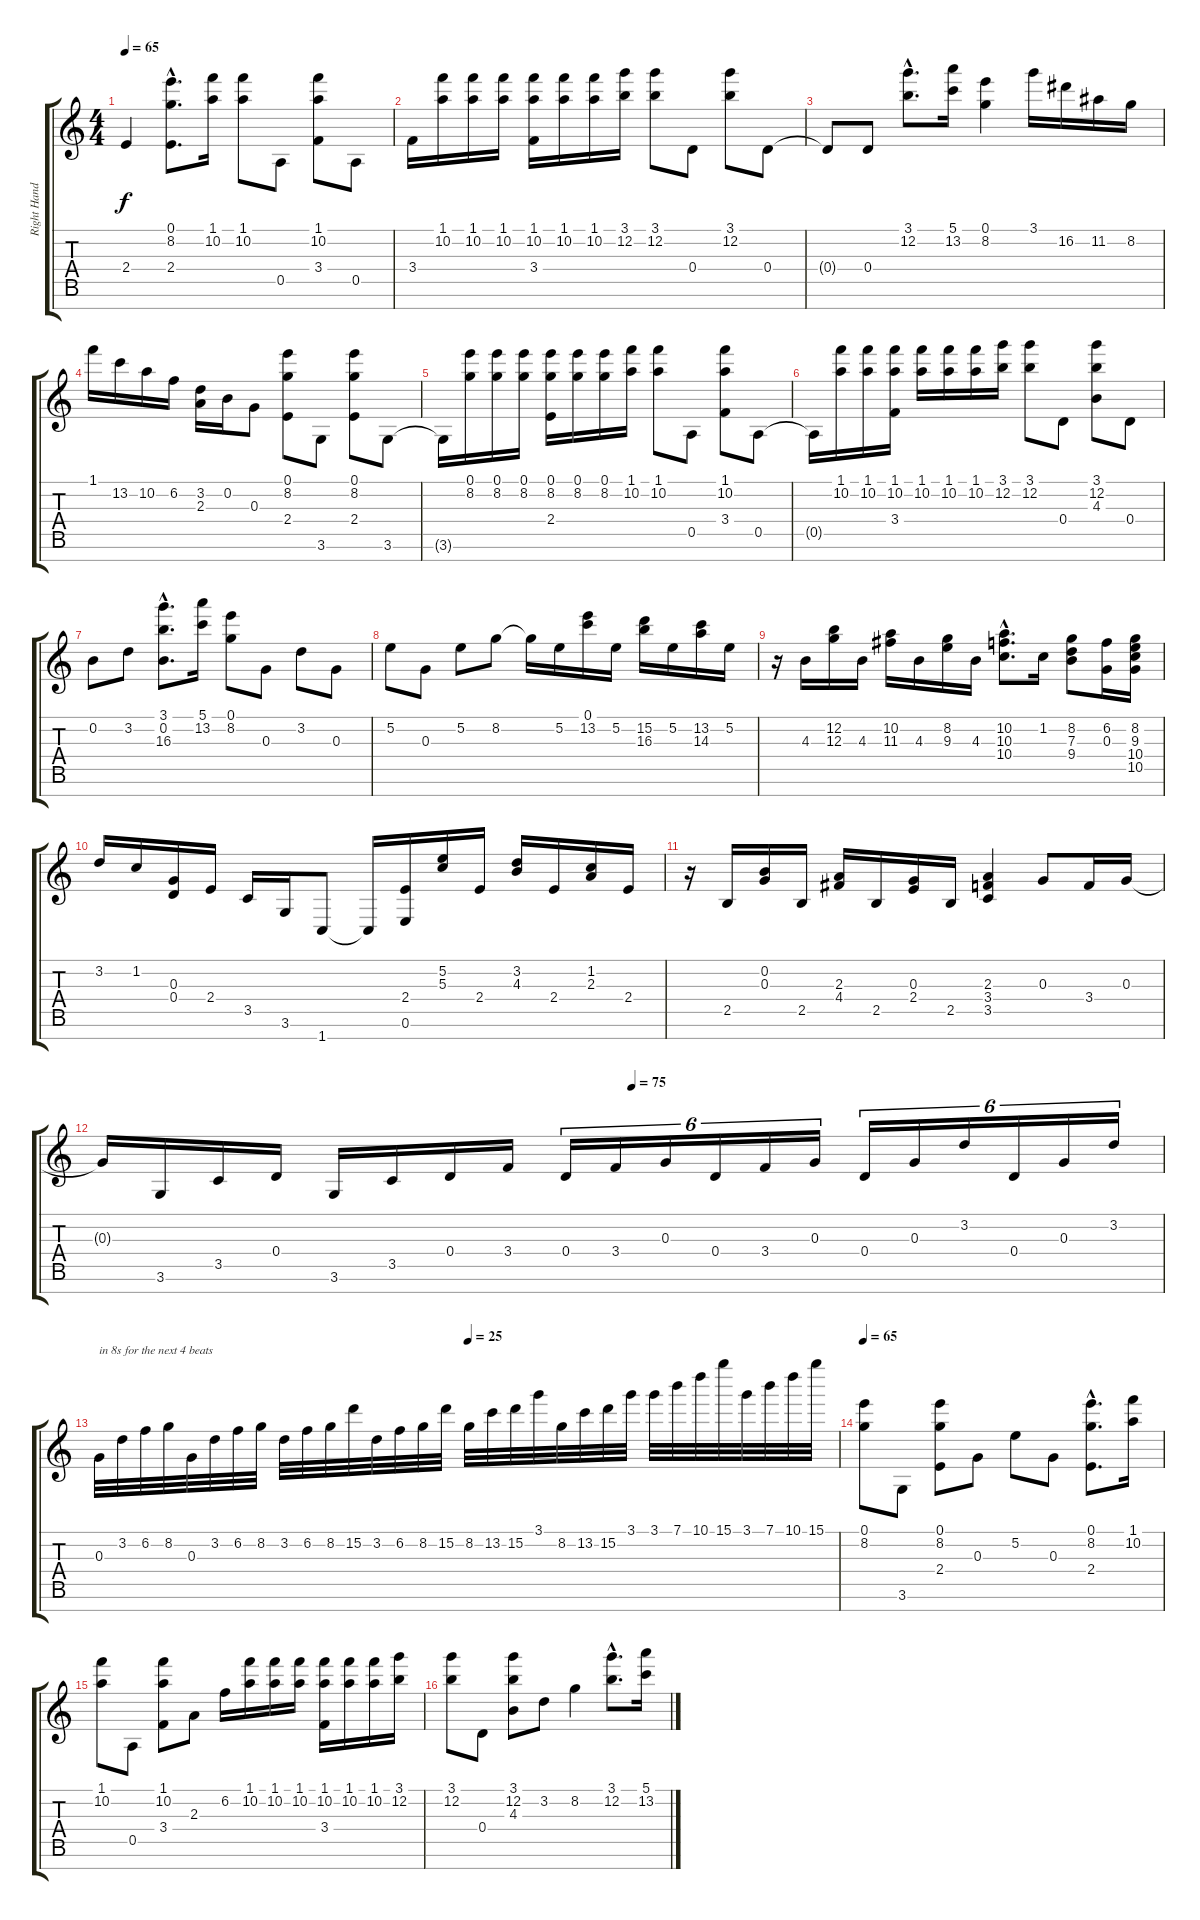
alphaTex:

\track ("Right Hand" "Right Hand") {instrument acousticgrandpiano}
\staff {score tabs}
\tuning (E6 B4 G4 D4 A3 E3 B2) {hide}
\ts (4 4)
\tempo 65
\clef g2
\ks c
2.4.4{dy f} (0.1{hac} 8.2{hac} 2.4{hac}).8{d} (1.1 10.2).16 (1.1 10.2).8 0.5.8 (1.1 10.2 3.4).8 0.5.8 |
3.4.16 (1.1 10.2).16 (1.1 10.2).16 (1.1 10.2).16 (1.1 10.2 3.4).16 (1.1 10.2).16 (1.1 10.2).16 (3.1 12.2).16 (3.1 12.2).8 0.4.8 (3.1 12.2).8 0.4.8 |
0.4{t}.8 0.4.8 (3.1{hac} 12.2{hac}).8{d} (5.1 13.2).16 (0.1 8.2).4 3.1.16 16.2.16 11.2.16 8.2.16 |
1.1.16 13.2.16 10.2.16 6.2.16 (3.2 2.3).16 0.2.16 0.3.8 (0.1 8.2 2.4).8 3.6.8 (0.1 8.2 2.4).8 3.6.8 |
3.6{t}.16 (0.1 8.2).16 (0.1 8.2).16 (0.1 8.2).16 (0.1 8.2 2.4).16 (0.1 8.2).16 (0.1 8.2).16 (1.1 10.2).16 (1.1 10.2).8 0.5.8 (1.1 10.2 3.4).8 0.5.8 |
0.5{t}.16 (1.1 10.2).16 (1.1 10.2).16 (1.1 10.2 3.4).16 (1.1 10.2).16 (1.1 10.2).16 (1.1 10.2).16 (3.1 12.2).16 (3.1 12.2).8 0.4.8 (3.1 12.2 4.3).8 0.4.8 |
0.2.8 3.2.8 (3.1{hac} 0.2{hac} 16.3{hac}).8{d} (5.1 13.2).16 (0.1 8.2).8 0.3.8 3.2.8 0.3.8 |
5.2.8 0.3.8 5.2.8 8.2.8 8.2{t}.16 5.2.16 (0.1 13.2).16 5.2.16 (15.2 16.3).16 5.2.16 (13.2 14.3).16 5.2.16 |
r.16 4.3.16 (12.2 12.3).16 4.3.16 (10.2 11.3).16 4.3.16 (8.2 9.3).16 4.3.16 (10.2{hac} 10.3{hac} 10.4{hac}).8{d} 1.2.16 (8.2 7.3 9.4).8 (6.2 0.3).16 (8.2 9.3 10.4 10.5).16 |
3.2.16 1.2.16 (0.3 0.4).16 2.4.16 3.5.16 3.6.16 1.7.8 1.7{t}.16 (2.4 0.6).16 (5.2 5.3).16 2.4.16 (3.2 4.3).16 2.4.16 (1.2 2.3).16 2.4.16 |
r.16 2.5.16 (0.2 0.3).16 2.5.16 (2.3 4.4).16 2.5.16 (0.3 2.4).16 2.5.16 (2.3 3.4 3.5).4 0.3.8 3.4.16 0.3.16 |
\tempo (75 0.5)
0.3{t}.16 3.6.16 3.5.16 0.4.16 3.6.16 3.5.16 0.4.16 3.4.16 0.4.16{tu (6 4)} 3.4.16{tu (6 4)} 0.3.16{tu (6 4)} 0.4.16{tu (6 4)} 3.4.16{tu (6 4)} 0.3.16{tu (6 4)} 0.4.16{tu (6 4)} 0.3.16{tu (6 4)} 3.2.16{tu (6 4)} 0.4.16{tu (6 4)} 0.3.16{tu (6 4)} 3.2.16{tu (6 4)} |
\tempo (25 0.5)
0.3.32{txt "in 8s for the next 4 beats"} 3.2.32 6.2.32 8.2.32 0.3.32 3.2.32 6.2.32 8.2.32 3.2.32 6.2.32 8.2.32 15.2.32 3.2.32 6.2.32 8.2.32 15.2.32 8.2.32 13.2.32 15.2.32 3.1.32 8.2.32 13.2.32 15.2.32 3.1.32 3.1.32 7.1.32 10.1.32 15.1.32 3.1.32 7.1.32 10.1.32 15.1.32 |
\tempo 65
(0.1 8.2).8 3.6.8 (0.1 8.2 2.4).8 0.3.8 5.2.8 0.3.8 (0.1{hac} 8.2{hac} 2.4{hac}).8{d} (1.1 10.2).16 |
(1.1 10.2).8 0.5.8 (1.1 10.2 3.4).8 2.3.8 6.2.16 (1.1 10.2).16 (1.1 10.2).16 (1.1 10.2).16 (1.1 10.2 3.4).16 (1.1 10.2).16 (1.1 10.2).16 (3.1 12.2).16 |
(3.1 12.2).8 0.4.8 (3.1 12.2 4.3).8 3.2.8 8.2.4 (3.1{hac} 12.2{hac}).8{d} (5.1 13.2).16
